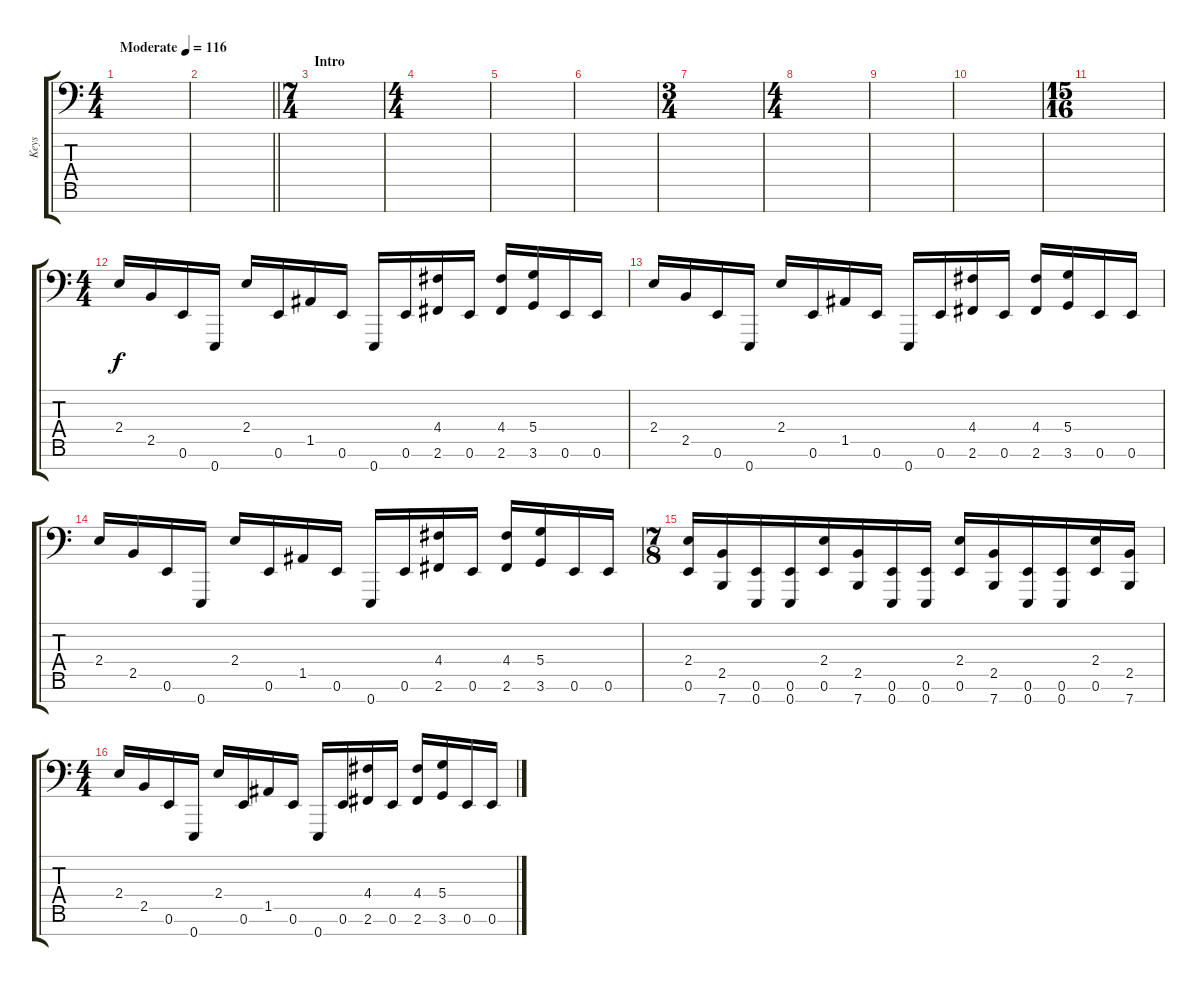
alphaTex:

\track ("Keys" "Keys") {instrument lead2sawtooth}
\staff {score tabs}
\tuning (E4 B3 G3 D3 A2 E2 E1) {hide}
\ts (4 4)
\tempo (116 "Moderate")
\clef f4
\ks c
|
\barLineRight lightlight
|
\ts (7 4)
\section ("" "Intro")
|
\ts (4 4)
|
|
|
\ts (3 4)
|
\ts (4 4)
|
|
|
\ts (15 16)
|
\ts (4 4)
2.4.16 2.5.16 0.6.16 0.7.16 2.4.16 0.6.16 1.5.16 0.6.16 0.7.16 0.6.16 (4.4 2.6).16 0.6.16 (4.4 2.6).16 (5.4 3.6).16 0.6.16 0.6.16 |
2.4.16 2.5.16 0.6.16 0.7.16 2.4.16 0.6.16 1.5.16 0.6.16 0.7.16 0.6.16 (4.4 2.6).16 0.6.16 (4.4 2.6).16 (5.4 3.6).16 0.6.16 0.6.16 |
2.4.16 2.5.16 0.6.16 0.7.16 2.4.16 0.6.16 1.5.16 0.6.16 0.7.16 0.6.16 (4.4 2.6).16 0.6.16 (4.4 2.6).16 (5.4 3.6).16 0.6.16 0.6.16 |
\ts (7 8)
(2.4 0.6).16 (2.5 7.7).16 (0.6 0.7).16 (0.6 0.7).16 (2.4 0.6).16 (2.5 7.7).16 (0.6 0.7).16 (0.6 0.7).16 (2.4 0.6).16 (2.5 7.7).16 (0.6 0.7).16 (0.6 0.7).16 (2.4 0.6).16 (2.5 7.7).16 |
\ts (4 4)
2.4.16 2.5.16 0.6.16 0.7.16 2.4.16 0.6.16 1.5.16 0.6.16 0.7.16 0.6.16 (4.4 2.6).16 0.6.16 (4.4 2.6).16 (5.4 3.6).16 0.6.16 0.6.16
